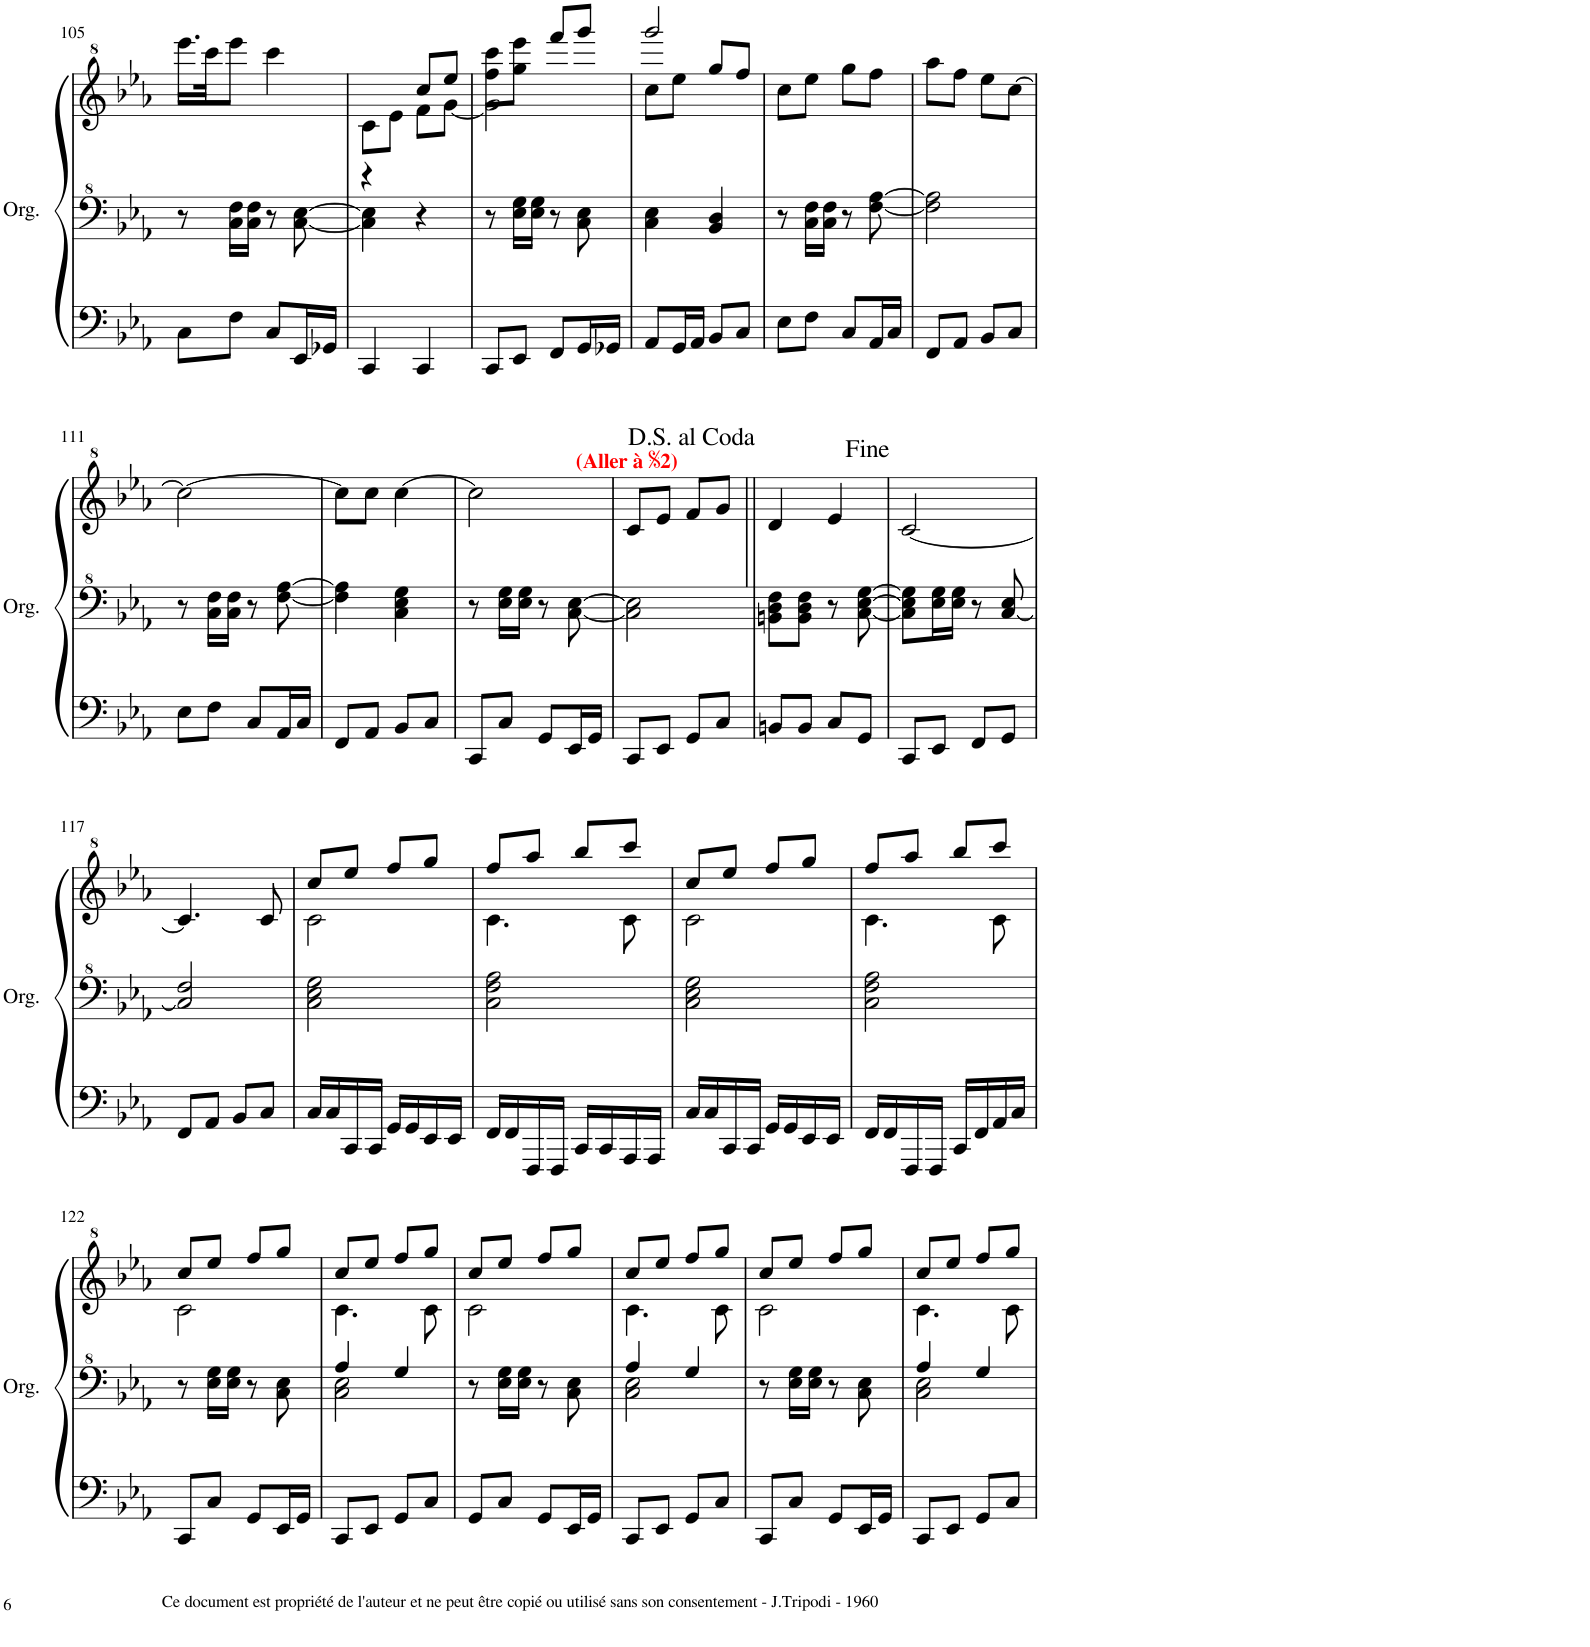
**kern	**kern	**kern
*part1	*part1	*part1
*staff3	*staff2	*staff1
*I"Orgue	*	*
*I'Org.	*	*
!!LO:PB:g=z
*clefF4	*clefF^4	*clefG^2
*k[b-e-a-]	*k[b-e-a-]	*k[b-e-a-]
*M2/4	*M2/4	*M2/4
=105	=105	=105
8C\L	8r	16.eeee-\LL
.	.	32cccc\JK
8F\J	16c\ 16f\LL	8eeee-\J
.	16c\ 16f\JJ	.
8C/L	8r	4cccc\
16EE-/L	[8c\ [8e-\	.
16GG-X/JJ	.	.
=106	=106	=106
*	*	*^
4CC/	4c\] 4e-\]	8cc\L	4r
.	.	8ee-\J	.
4CC/	4r	8ff\L	8ccc/L
.	.	[8gg\J	8eee-/J
=107	=107	=107	=107
8CC/L	8r	2gg\]	8fff\ 8cccc\L
8EE-/J	16e-\ 16g\LL	.	8ggg\ 8eeee-\J
.	16e-\ 16g\JJ	.	.
8FF/L	8r	.	8ffff/L
16GG/L	8c\ 8e-\	.	8gggg/J
16GG-X/JJ	.	.	.
=108	=108	=108	=108
8AA-/L	4c\ 4e-\	8ccc\L	2gggg/
16GG/L	.	8eee-\J	.
16AA-/JJ	.	.	.
8BB-/L	4B-/ 4d/	8ggg/L	.
8C/J	.	8fff/J	.
*	*	*v	*v
=109	=109	=109
8E-\L	8r	8ccc\L
8F\J	16c\ 16f\LL	8eee-\J
.	16c\ 16f\JJ	.
8C/L	8r	8ggg\L
16AA-/L	[8f\ [8a-\	8fff\J
16C/JJ	.	.
=110	=110	=110
8FF/L	2f\] 2a-\]	8aaa-\L
8AA-/J	.	8fff\J
8BB-/L	.	8eee-\L
8C/J	.	[8ccc\J
!!LO:LB:g=z
=111	=111	=111
8E-\L	8r	2ccc\_
8F\J	16c\ 16f\LL	.
.	16c\ 16f\JJ	.
8C/L	8r	.
16AA-/L	[8f\ [8a-\	.
16C/JJ	.	.
=112	=112	=112
8FF/L	4f\] 4a-\]	8ccc\L]
8AA-/J	.	8ccc\J
8BB-/L	4c\ 4e-\ 4g\	[4ccc\
8C/J	.	.
=113	=113	=113
8CC/L	8r	2ccc\]
8C/J	16e-\ 16g\LL	.
.	16e-\ 16g\JJ	.
8GG/L	8r	.
16EE-/L	[8c\ [8e-\	.
16GG/JJ	.	.
=114	=114	=114
!	!	!LO:TX:a:B:color=#FF0000:t=(Aller à
!	!	!LO:TX:a:t=2)
8CC/L	2c\] 2e-\]	8cc/L
8EE-/J	.	8ee-/J
8GG/L	.	8ff/L
8C/J	.	8gg/J
=115||	=115||	=115||
8BBn/L	8Bn\ 8d\ 8f\L	4dd/
8BB/J	8B\ 8d\ 8f\J	.
8C/L	8r	4ee-/
8GG/J	[8c\ [8e-\ [8g\	.
=116	=116	=116
8CC/L	8c\] 8e-\] 8g\]L	[2cc/
8EE-/J	16e-\ 16g\L	.
.	16e-\ 16g\JJ	.
8FF/L	8r	.
8GG/J	[8c/ 8e-/	.
!!LO:LB:g=z
=117	=117	=117
8FF/L	2c/] 2f/	4.cc/]
8AA-/J	.	.
8BB-/L	.	.
8C/J	.	8cc/
=118	=118	=118
*	*	*^
16C/LL	2c\ 2e-\ 2g\	8ccc/L	2cc\
16C/	.	.	.
16CC/	.	8eee-/J	.
16CC/JJ	.	.	.
16GG/LL	.	8fff/L	.
16GG/	.	.	.
16EE-/	.	8ggg/J	.
16EE-/JJ	.	.	.
=119	=119	=119	=119
16FF/LL	2c\ 2f\ 2a-\	8fff/L	4.cc\
16FF/	.	.	.
16FFF/	.	8aaa-/J	.
16FFF/JJ	.	.	.
16CC/LL	.	8bbb-/L	.
16CC/	.	.	.
16AAA-/	.	8cccc/J	8cc\
16AAA-/JJ	.	.	.
=120	=120	=120	=120
16C/LL	2c\ 2e-\ 2g\	8ccc/L	2cc\
16C/	.	.	.
16CC/	.	8eee-/J	.
16CC/JJ	.	.	.
16GG/LL	.	8fff/L	.
16GG/	.	.	.
16EE-/	.	8ggg/J	.
16EE-/JJ	.	.	.
=121	=121	=121	=121
16FF/LL	2c\ 2f\ 2a-\	8fff/L	4.cc\
16FF/	.	.	.
16FFF/	.	8aaa-/J	.
16FFF/JJ	.	.	.
16CC/LL	.	8bbb-/L	.
16FF/	.	.	.
16AA-/	.	8cccc/J	8cc\
16C/JJ	.	.	.
!!LO:LB:g=z	!!
=122	=122	=122	=122
8CC/L	8r	8ccc/L	2cc\
8C/J	16e-\ 16g\LL	8eee-/J	.
.	16e-\ 16g\JJ	.	.
8GG/L	8r	8fff/L	.
16EE-/L	8c\ 8e-\	8ggg/J	.
16GG/JJ	.	.	.
=123	=123	=123	=123
*	*^	*	*
8CC/L	2c\ 2e-\	4a-/	8ccc/L	4.cc\
8EE-/J	.	.	8eee-/J	.
8GG/L	.	4g/	8fff/L	.
8C/J	.	.	8ggg/J	8cc\
*	*v	*v	*	*
=124	=124	=124	=124
8GG/L	8r	8ccc/L	2cc\
8C/J	16e-\ 16g\LL	8eee-/J	.
.	16e-\ 16g\JJ	.	.
8GG/L	8r	8fff/L	.
16EE-/L	8c\ 8e-\	8ggg/J	.
16GG/JJ	.	.	.
=125	=125	=125	=125
*	*^	*	*
8CC/L	2c\ 2e-\	4a-/	8ccc/L	4.cc\
8EE-/J	.	.	8eee-/J	.
8GG/L	.	4g/	8fff/L	.
8C/J	.	.	8ggg/J	8cc\
*	*v	*v	*	*
=126	=126	=126	=126
8CC/L	8r	8ccc/L	2cc\
8C/J	16e-\ 16g\LL	8eee-/J	.
.	16e-\ 16g\JJ	.	.
8GG/L	8r	8fff/L	.
16EE-/L	8c\ 8e-\	8ggg/J	.
16GG/JJ	.	.	.
=127	=127	=127	=127
*	*^	*	*
8CC/L	2c\ 2e-\	4a-/	8ccc/L	4.cc\
8EE-/J	.	.	8eee-/J	.
8GG/L	.	4g/	8fff/L	.
8C/J	.	.	8ggg/J	8cc\
*	*v	*v	*	*
*	*	*v	*v
=	=	=
*-	*-	*-
